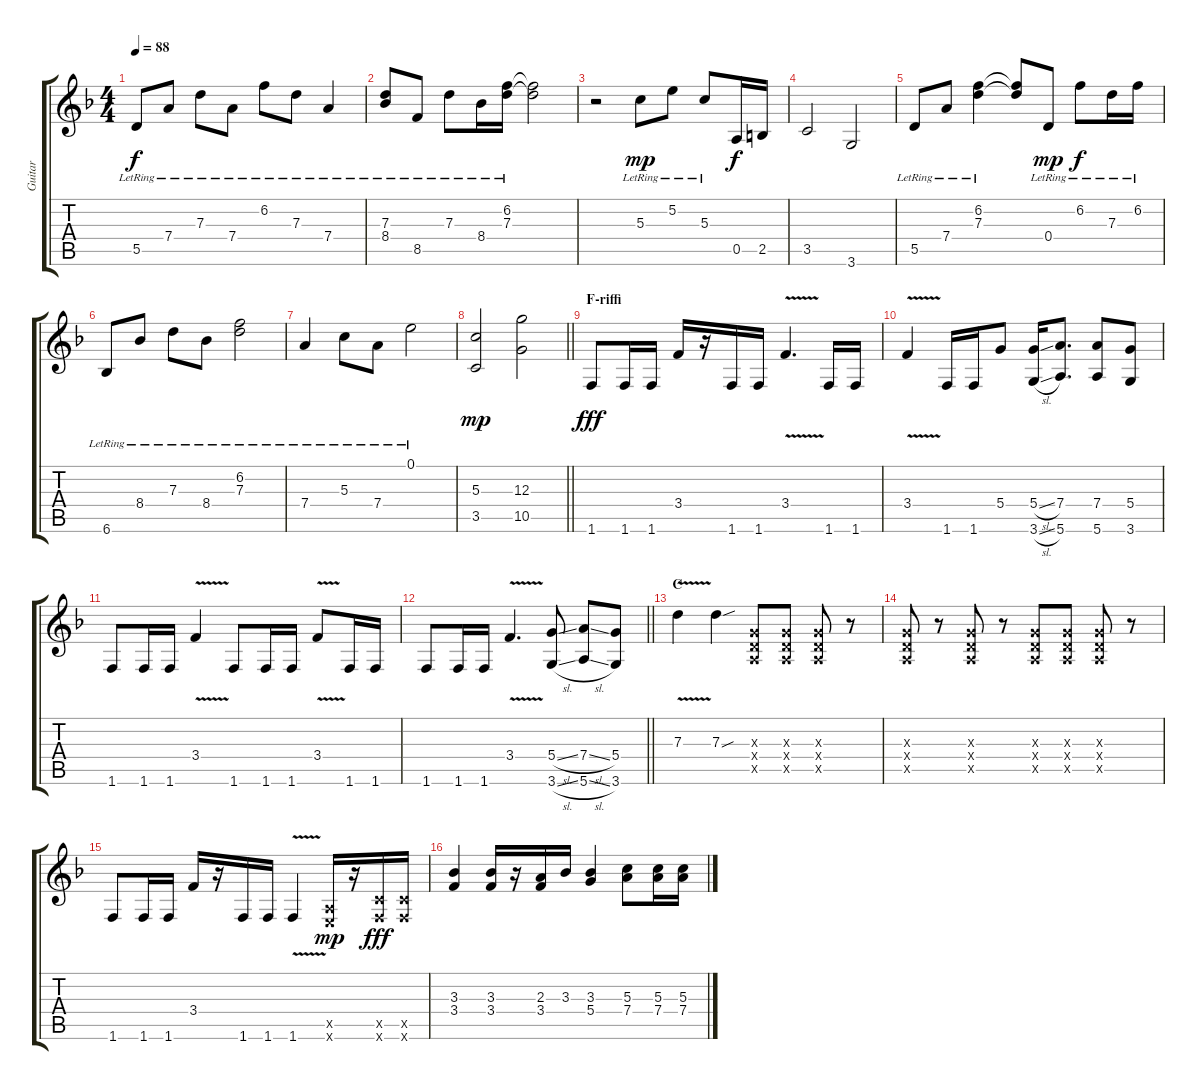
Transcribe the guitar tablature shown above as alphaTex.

\track ("Guitar" "Guitar") {instrument electricguitarclean}
\staff {score tabs}
\tuning (E4 B3 G3 D3 A2 E2) {hide}
\ts (4 4)
\tempo 88
\clef g2
\ks dminor
5.5{lr}.8{dy f} 7.4{lr}.8 7.3{lr}.8 7.4{lr}.8 6.2{lr}.8 7.3{lr}.8 7.4{lr}.4 |
(7.3 8.4{lr}).8 8.5{lr}.8 7.3{lr}.8 8.4{lr}.16 (6.2{lr} 7.3{lr}).16 (6.2{t} 7.3{t}).2 |
r.2 5.3{lr}.8{dy mp} 5.2{lr}.8 5.3{lr}.8 0.5.16{dy f} 2.5.16 |
3.5.2 3.6.2 |
5.5{lr}.8 7.4{lr}.8 (6.2{lr} 7.3{lr}).4 (6.2{t} 7.3{t}).8 0.4{lr}.8{dy mp} 6.2{lr}.8{dy f} 7.3{lr}.16 6.2{lr}.16 |
6.6{lr}.8 8.4{lr}.8 7.3{lr}.8 8.4{lr}.8 (6.2{lr} 7.3{lr}).2 |
7.4{lr}.4 5.3{lr}.8 7.4{lr}.8 0.1{lr}.2 |
\barLineRight lightlight
(5.3 3.5).2{dy mp} (12.3 10.5).2 |
\section ("" "F-riffi")
1.6.8{dy fff instrument overdrivenguitar} 1.6.16 1.6.16 3.4.16 r.16 1.6.16 1.6.16 3.4{v}.4{d} 1.6.16 1.6.16 |
3.4{v}.4 1.6.16 1.6.16 5.4.8 (5.4{sl} 3.6{sl}).16 (7.4 5.6).8{d} (7.4 5.6).8 (5.4 3.6).8 |
1.6.8 1.6.16 1.6.16 3.4{v}.4 1.6.8 1.6.16 1.6.16 3.4{v}.8 1.6.16 1.6.16 |
\barLineRight lightlight
1.6.8 1.6.16 1.6.16 3.4{v}.4{d} (5.4{sl} 3.6{sl}).8 (7.4{sl} 5.6{sl}).8 (5.4 3.6).8 |
\section ("" "C")
7.3{v}.4 7.3{sou}.4 (0.3{x} 0.4{x} 0.5{x}).8 (0.3{x} 0.4{x} 0.5{x}).8 (0.3{x} 0.4{x} 0.5{x}).8 r.8 |
(0.3{x} 0.4{x} 0.5{x}).8 r.8 (0.3{x} 0.4{x} 0.5{x}).8 r.8 (0.3{x} 0.4{x} 0.5{x}).8 (0.3{x} 0.4{x} 0.5{x}).8 (0.3{x} 0.4{x} 0.5{x}).8 r.8 |
1.6.8 1.6.16 1.6.16 3.4.16 r.16 1.6.16 1.6.16 1.6{v}.4 (0.5{x} 0.6{x}).16{dy mp} r.16 (3.5{x} 1.6{x}).16{dy fff} (3.5{x} 1.6{x}).16 |
(3.3 3.4).4 (3.3 3.4).16 r.16 (2.3 3.4).16 3.3.16 (3.3 5.4).4 (5.3 7.4).8 (5.3 7.4).16 (5.3 7.4).16
